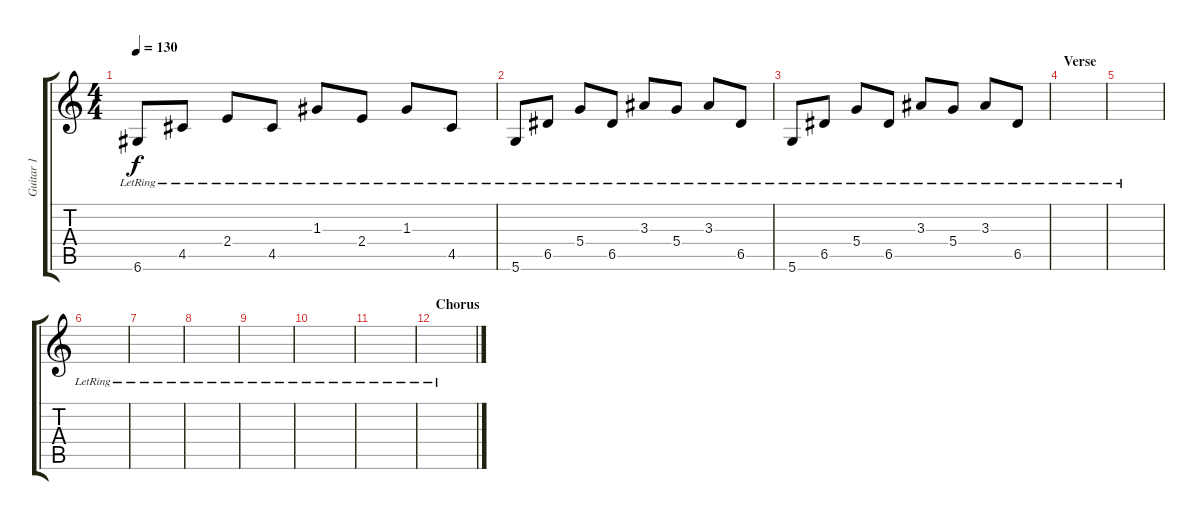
\track ("Guitar 1" "Guitar 1") {instrument electricguitarjazz}
\staff {score tabs}
\tuning (E4 B3 G3 D3 A2 D2) {hide}
\ts (4 4)
\tempo 130
\clef g2
\ks c
6.6{lr}.8{dy f} 4.5{lr}.8 2.4{lr}.8 4.5{lr}.8 1.3{lr}.8 2.4{lr}.8 1.3{lr}.8 4.5{lr}.8 |
5.6{lr}.8 6.5{lr}.8 5.4{lr}.8 6.5{lr}.8 3.3{lr}.8 5.4{lr}.8 3.3{lr}.8 6.5{lr}.8 |
5.6{lr}.8 6.5{lr}.8 5.4{lr}.8 6.5{lr}.8 3.3{lr}.8 5.4{lr}.8 3.3{lr}.8 6.5{lr}.8 |
\section ("" "Verse")
|
|
|
|
|
|
|
|
\section ("" "Chorus ")
